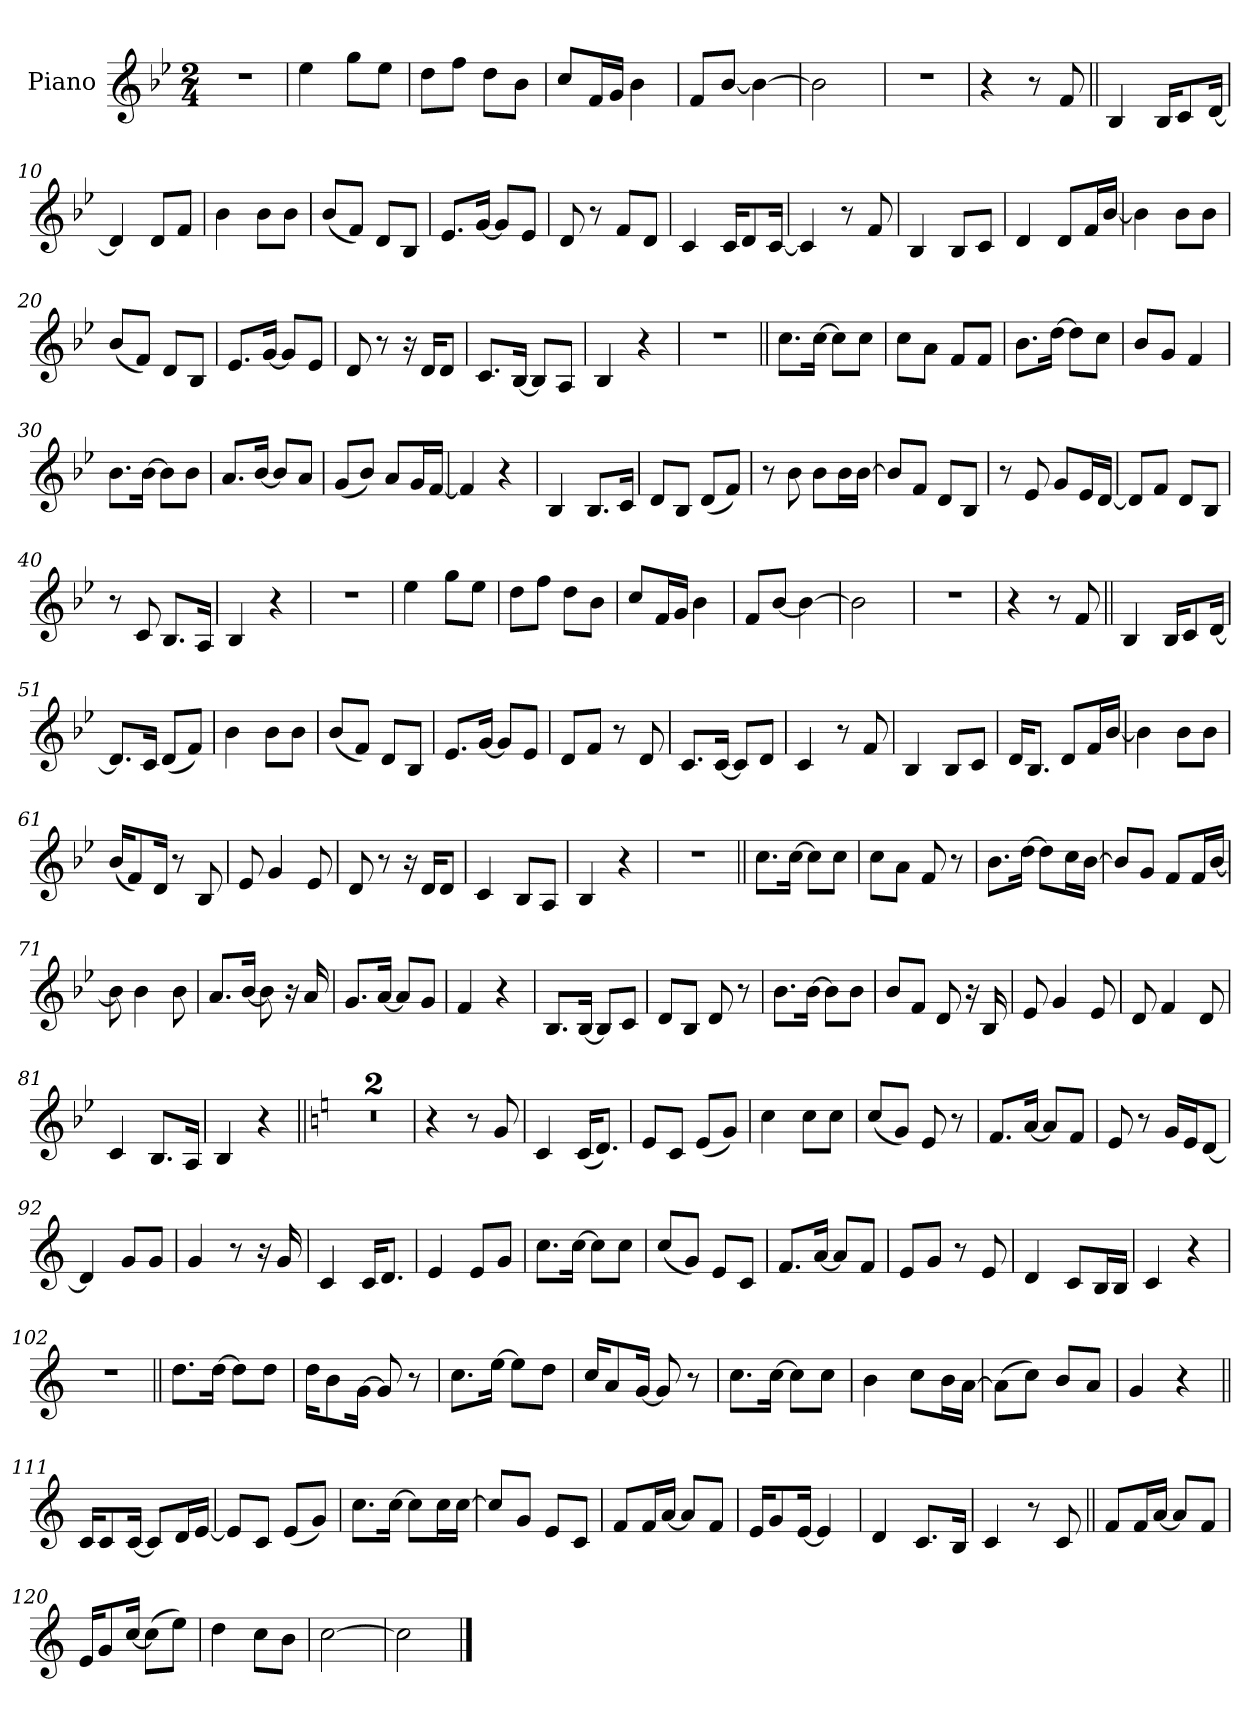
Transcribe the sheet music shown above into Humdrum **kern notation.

**kern
*part1
*staff1
*I"Piano
*I'Pno.
*clefG2
*k[b-e-]
*M2/4
=1
2r
=2
4ee-!
8gg!L
8ee-!J
=3
8dd!L
8ff!J
8dd!L
8b-!J
=4
8cc!L
16f!L
16g!JJ
4b-!
=5
8f!L
[8b-!J
4b-!_
=6
2b-!]
=7
2r
=8
4r
8r
8f
=9||
4B-
16B-KL
8c
[16dJk
=10
4d]
8dL
8fJ
=11
4b-
8b-L
8b-J
=12
(8b-L
8fJ)
8dL
8B-J
=13
8.e-L
[16gJk
8gL]
8e-J
=14
8d
8r
8fL
8dJ
=15
4c
16cKL
8d
[16cJk
=16
4c]
8r
8f
=17
4B-
8B-L
8cJ
=18
4d
8dL
16fL
[16b-JJ
=19
4b-]
8b-L
8b-J
=20
(8b-L
8fJ)
8dL
8B-J
=21
8.e-L
[16gJk
8gL]
8e-J
=22
8d
8r
16r
16dKL
8dJ
=23
8.cL
[16B-Jk
8B-L]
8AJ
=24
4B-
4r
=25
2r
=26||
8.ccL
[16ccJk
8ccL]
8ccJ
=27
8ccL
8aJ
8fL
8fJ
=28
8.b-L
[16ddJk
8ddL]
8ccJ
=29
8b-L
8gJ
4f
=30
8.b-L
[16b-Jk
8b-L]
8b-J
=31
8.aL
[16b-Jk
8b-L]
8aJ
=32
(8gL
8b-J)
8aL
16gL
[16fJJ
=33
4f]
4r
=34
4B-
8.B-L
16cJk
=35
8dL
8B-J
(8dL
8fJ)
=36
8r
8b-
8b-L
16b-L
[16b-JJ
=37
8b-L]
8fJ
8dL
8B-J
=38
8r
8e-
8gL
16e-L
[16dJJ
=39
8dL]
8fJ
8dL
8B-J
=40
8r
8c
8.B-L
16AJk
=41
4B-
4r
=42
2r
=43
4ee-!
8gg!L
8ee-!J
=44
8dd!L
8ff!J
8dd!L
8b-!J
=45
8cc!L
16f!L
16g!JJ
4b-!
=46
8f!L
[8b-!J
4b-!_
=47
2b-!]
=48
2r
=49
4r
8r
8f
=50||
4B-
16B-KL
8c
[16dJk
=51
8.dL]
16cJk
(8dL
8fJ)
=52
4b-
8b-L
8b-J
=53
(8b-L
8fJ)
8dL
8B-J
=54
8.e-L
[16gJk
8gL]
8e-J
=55
8dL
8fJ
8r
8d
=56
8.cL
[16cJk
8cL]
8dJ
=57
4c
8r
8f
=58
4B-
8B-L
8cJ
=59
16dKL
8.B-J
8dL
16fL
[16b-JJ
=60
4b-]
8b-L
8b-J
=61
(16b-KL
8f)
16dJk
8r
8B-
=62
8e-
4g
8e-
=63
8d
8r
16r
16dKL
8dJ
=64
4c
8B-L
8AJ
=65
4B-
4r
=66
2r
=67||
8.ccL
[16ccJk
8ccL]
8ccJ
=68
8ccL
8aJ
8f
8r
=69
8.b-L
[16ddJk
8ddL]
16ccL
[16b-JJ
=70
8b-L]
8gJ
8fL
16fL
[16b-JJ
=71
8b-]
4b-
8b-
=72
8.aL
[16b-Jk
8b-]
16r
16a
=73
8.gL
[16aJk
8aL]
8gJ
=74
4f
4r
=75
8.B-L
[16B-Jk
8B-L]
8cJ
=76
8dL
8B-J
8d
8r
=77
8.b-L
[16b-Jk
8b-L]
8b-J
=78
8b-L
8fJ
8d
16r
16B-
=79
8e-
4g
8e-
=80
8d
4f
8d
=81
4c
8.B-L
16AJk
=82
4B-
4r
=83||
*k[]
2r
=84
2r
=85
4r
8r
8g
=86
4c
(16cKL
8.dJ)
=87
8eL
8cJ
(8eL
8gJ)
=88
4cc
8ccL
8ccJ
=89
(8ccL
8gJ)
8e
8r
=90
8.fL
[16aJk
8aL]
8fJ
=91
8e
8r
16gLL
16eJ
[8dJ
=92
4d]
8gL
8gJ
=93
4g
8r
16r
16g
=94
4c
16cKL
8.dJ
=95
4e
8eL
8gJ
=96
8.ccL
[16ccJk
8ccL]
8ccJ
=97
(8ccL
8gJ)
8eL
8cJ
=98
8.fL
[16aJk
8aL]
8fJ
=99
8eL
8gJ
8r
8e
=100
4d
8cL
16BL
16BJJ
=101
4c
4r
=102
2r
=103||
8.ddL
[16ddJk
8ddL]
8ddJ
=104
16ddKL
8b
[16gJk
8g]
8r
=105
8.ccL
[16eeJk
8eeL]
8ddJ
=106
16ccKL
8a
[16gJk
8g]
8r
=107
8.ccL
[16ccJk
8ccL]
8ccJ
=108
4b
8ccL
16bL
[16aJJ
=109
(8aL]
8ccJ)
8bL
8aJ
=110
4g
4r
=111||
16cKL
8c
[16cJk
8cL]
16dL
[16eJJ
=112
8eL]
8cJ
(8eL
8gJ)
=113
8.ccL
[16ccJk
8ccL]
16ccL
[16ccJJ
=114
8ccL]
8gJ
8eL
8cJ
=115
8fL
16fL
[16aJJ
8aL]
8fJ
=116
16eKL
8g
[16eJk
4e]
=117
4d
8.cL
16BJk
=118
4c
8r
8c
=119||
8fL
16fL
[16aJJ
8aL]
8fJ
=120
16eKL
8g
[16ccJk
(8ccL]
8eeJ)
=121
4dd
8ccL
8bJ
=122
[2cc
=123
2cc]
==
*-
